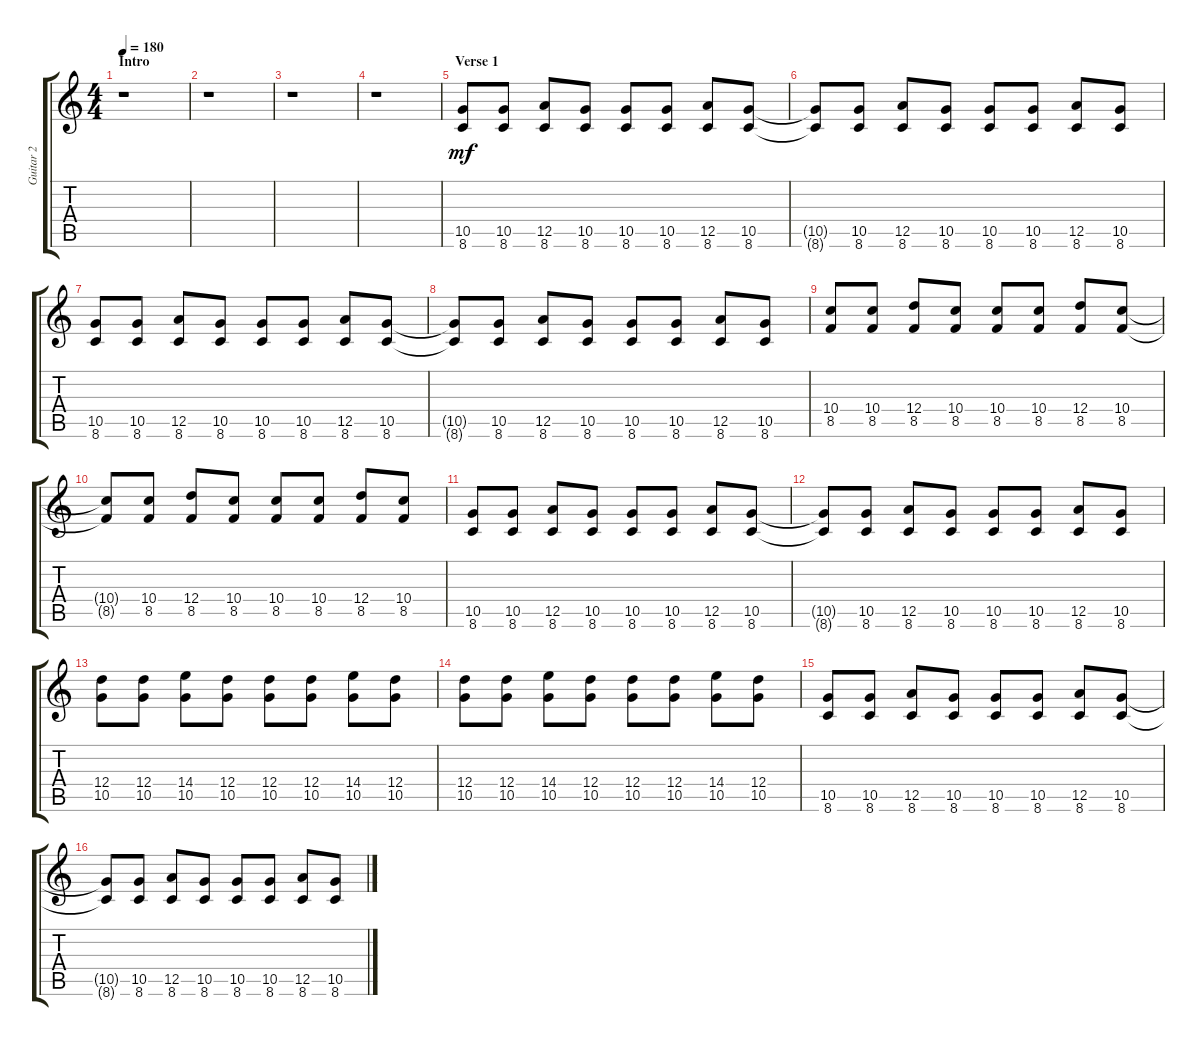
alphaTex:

\track ("Guitar 2" "Guitar 2") {instrument overdrivenguitar}
\staff {score tabs}
\tuning (E4 B3 G3 D3 A2 E2) {hide}
\ts (4 4)
\section ("" "Intro")
\tempo 180
\clef g2
\ks c
r.1{dy mf instrument overdrivenguitar} |
r.1 |
r.1 |
r.1 |
\section ("" "Verse 1")
(10.5 8.6).8 (10.5 8.6).8 (12.5 8.6).8 (10.5 8.6).8 (10.5 8.6).8 (10.5 8.6).8 (12.5 8.6).8 (10.5 8.6).8 |
(10.5{t} 8.6{t}).8 (10.5 8.6).8 (12.5 8.6).8 (10.5 8.6).8 (10.5 8.6).8 (10.5 8.6).8 (12.5 8.6).8 (10.5 8.6).8 |
(10.5 8.6).8 (10.5 8.6).8 (12.5 8.6).8 (10.5 8.6).8 (10.5 8.6).8 (10.5 8.6).8 (12.5 8.6).8 (10.5 8.6).8 |
(10.5{t} 8.6{t}).8 (10.5 8.6).8 (12.5 8.6).8 (10.5 8.6).8 (10.5 8.6).8 (10.5 8.6).8 (12.5 8.6).8 (10.5 8.6).8 |
(10.4 8.5).8 (10.4 8.5).8 (12.4 8.5).8 (10.4 8.5).8 (10.4 8.5).8 (10.4 8.5).8 (12.4 8.5).8 (10.4 8.5).8 |
(10.4{t} 8.5{t}).8 (10.4 8.5).8 (12.4 8.5).8 (10.4 8.5).8 (10.4 8.5).8 (10.4 8.5).8 (12.4 8.5).8 (10.4 8.5).8 |
(10.5 8.6).8 (10.5 8.6).8 (12.5 8.6).8 (10.5 8.6).8 (10.5 8.6).8 (10.5 8.6).8 (12.5 8.6).8 (10.5 8.6).8 |
(10.5{t} 8.6{t}).8 (10.5 8.6).8 (12.5 8.6).8 (10.5 8.6).8 (10.5 8.6).8 (10.5 8.6).8 (12.5 8.6).8 (10.5 8.6).8 |
(12.4 10.5).8 (12.4 10.5).8 (14.4 10.5).8 (12.4 10.5).8 (12.4 10.5).8 (12.4 10.5).8 (14.4 10.5).8 (12.4 10.5).8 |
(12.4 10.5).8 (12.4 10.5).8 (14.4 10.5).8 (12.4 10.5).8 (12.4 10.5).8 (12.4 10.5).8 (14.4 10.5).8 (12.4 10.5).8 |
(10.5 8.6).8 (10.5 8.6).8 (12.5 8.6).8 (10.5 8.6).8 (10.5 8.6).8 (10.5 8.6).8 (12.5 8.6).8 (10.5 8.6).8 |
(10.5{t} 8.6{t}).8 (10.5 8.6).8 (12.5 8.6).8 (10.5 8.6).8 (10.5 8.6).8 (10.5 8.6).8 (12.5 8.6).8 (10.5 8.6).8
